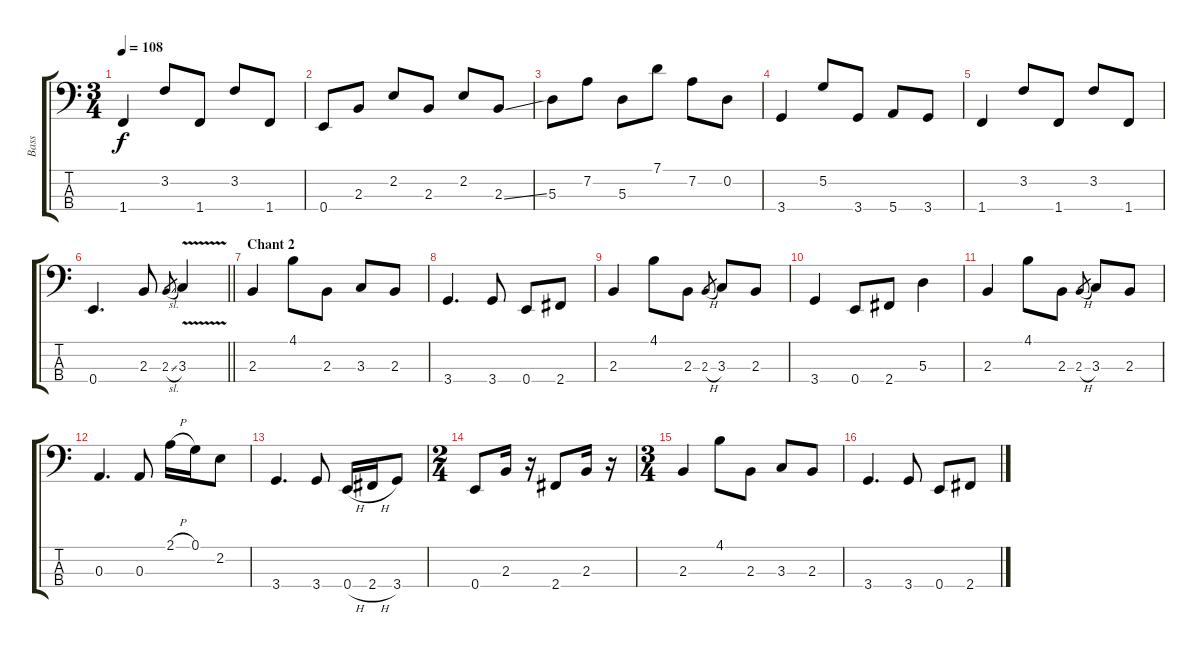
\track ("Bass" "Bass") {instrument electricbasspick}
\staff {score tabs}
\tuning (G2 D2 A1 E1) {hide}
\ts (3 4)
\tempo 108
\clef f4
\ks c
1.4.4{dy f} 3.2.8 1.4.8 3.2.8 1.4.8 |
0.4.8 2.3.8 2.2.8 2.3.8 2.2.8 2.3{ss}.8 |
5.3.8 7.2.8 5.3.8 7.1.8 7.2.8 0.2.8 |
3.4.4 5.2.8 3.4.8 5.4.8 3.4.8 |
1.4.4 3.2.8 1.4.8 3.2.8 1.4.8 |
\barLineRight lightlight
0.4.4{d} 2.3.8 2.3{sl}.8{gr} 3.3{v}.4 |
\section ("" "Chant 2")
2.3.4 4.1.8 2.3.8 3.3.8 2.3.8 |
3.4.4{d} 3.4.8 0.4.8 2.4.8 |
2.3.4 4.1.8 2.3.8 2.3{h}.8{gr} 3.3.8 2.3.8 |
3.4.4 0.4.8 2.4.8 5.3.4 |
2.3.4 4.1.8 2.3.8 2.3{h}.8{gr} 3.3.8 2.3.8 |
0.3.4{d} 0.3.8 2.1{h}.16 0.1.16 2.2.8 |
3.4.4{d} 3.4.8 0.4{h}.16 2.4{h}.16 3.4.8 |
\ts (2 4)
0.4.8 2.3.16 r.16 2.4.8 2.3.16 r.16 |
\ts (3 4)
2.3.4 4.1.8 2.3.8 3.3.8 2.3.8 |
3.4.4{d} 3.4.8 0.4.8 2.4.8
